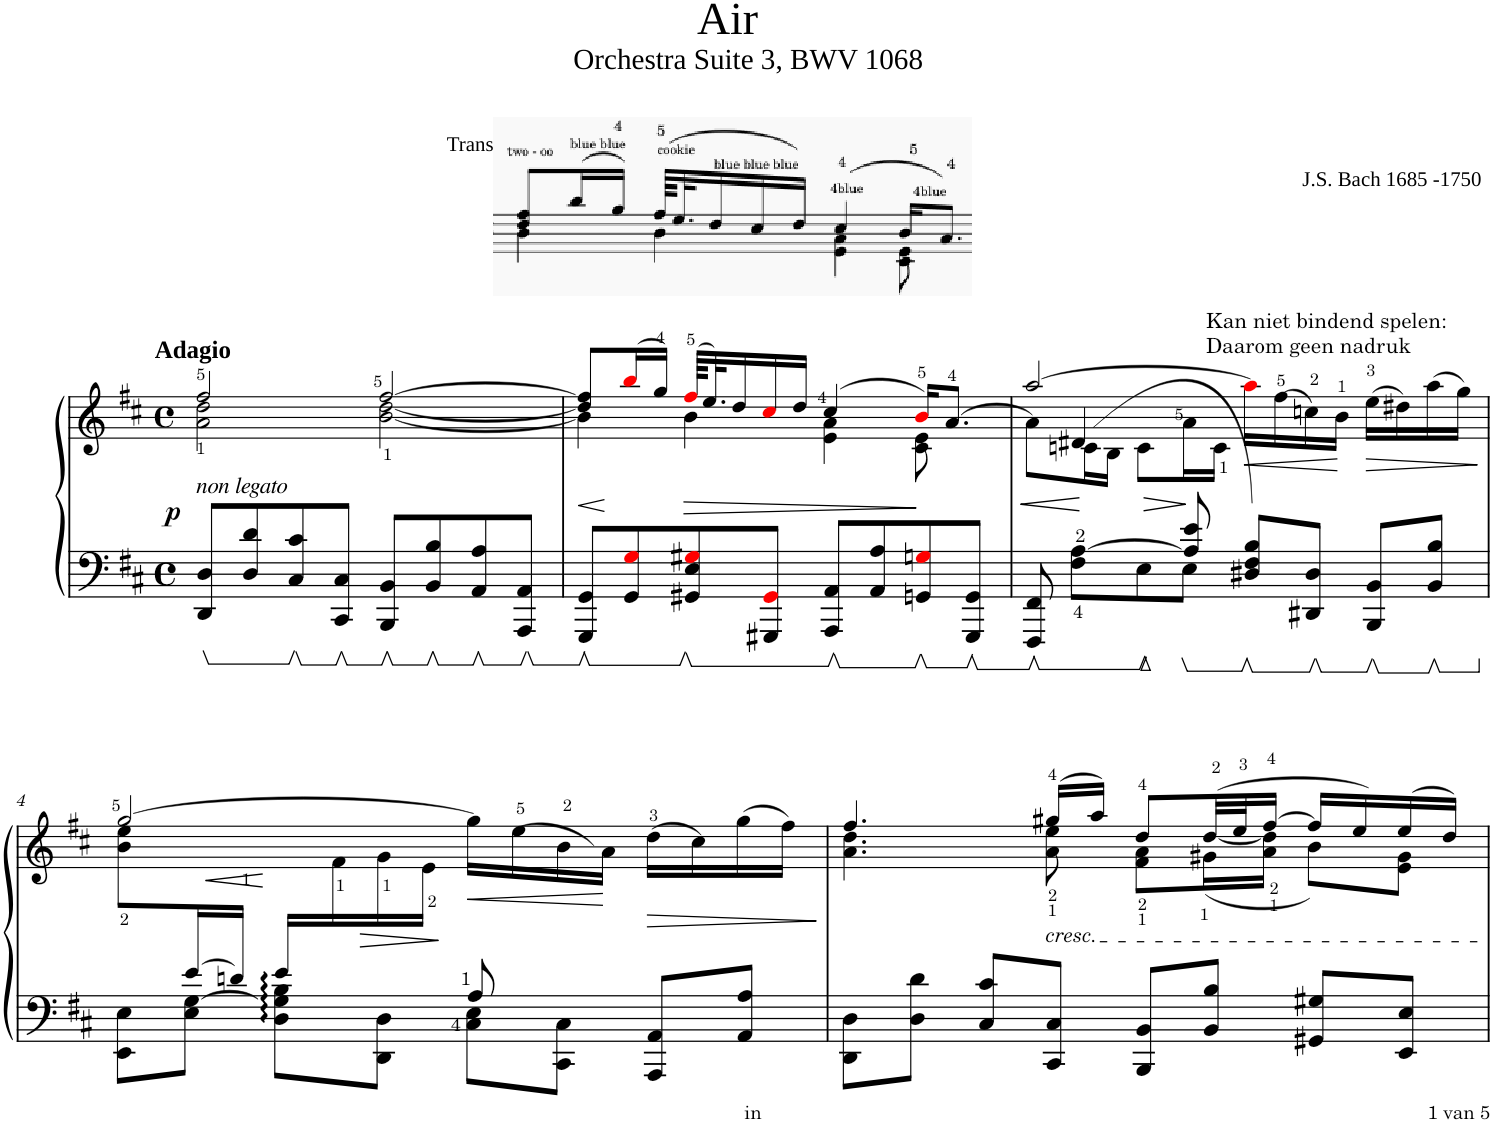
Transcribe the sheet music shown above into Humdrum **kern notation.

**kern	**kern	**dynam
*part1	*part1	*part1
*staff2	*staff1	*staff1/2
*I"Piano	*	*
*I'Pno.	*	*
*stria5	*	*
*clefF4	*clefG2	*
*k[f#c#]	*k[f#c#]	*
*M4/4	*M4/4	*
*met(c)	*met(c)	*
=1	=1	=1
*	*^	*
!	!LO:TX:a:B:t=Adagio	!	!
!LO:TX:a:i:t=non legato	!	!	!
!	!	!	!LO:DY:a=2
8DD/ 8D/L	2a\ 2dd\	2ff#/	p
8D/ 8d/	.	.	.
8C#/ 8c#/	.	.	.
8CC#/ 8C#/J	.	.	.
8BBB/ 8BB/L	[<2b\ [<2dd\	[>2ff#/	.
8BB/ 8B/	.	.	.
8AA/ 8A/	.	.	.
8AAA/ 8AA/J	.	.	.
=2	=2	=2	=2
!	!	!	!LO:HP:b
8GGG/ 8GG/L	8dd/] 8ff#/]L	4b\]	<
8GG/ 8Gi/	(16bbi/L	.	[
.	16gg/JJ)	.	.
!	!	!	!LO:HP:b
8GG#X/ 8E/ 8G#Xi/	(64ff#i/KLLL	4b\	>
.	32.ee/L)	.	.
.	16dd/	.	.
8GGG#X/ 8GG#i/J	16cc#i/	.	.
.	16dd/JJ	.	.
8AAA/ 8AA/L	(4cc#/	4e\ 4a\	.
8AA/ 8A/	.	.	.
8GGn/ 8Gni/	16bi/KL)	8c#\ 8e\	]
.	[8.a/J	.	.
8GGG#/ 8GG/J	.	8ryy	.
=3	=3	=3	=3
*^	*	*^	*
8FFF#/ 8FF#/	8ryy	[2aa/	8a\L]	8ryy	.
8F#\L	[>4A\	.	(16cn\L	4d#X/	.
.	.	.	16B\JJ	.	.
8E\	.	.	8c\L	.	.
8E\J	8A/] 8e/	.	16a\L	2ryy	.
.	.	.	16c\JJ	.	.
!	!	!LO:TX:a:t=Kan niet bindend spelen&colon;	!	!	!
!	!	!LO:TX:a:t=Daarom geen nadruk	!	!	!
!	!	!	!	!	!LO:HP:b
8D#X/ 8F#/ 8B/L)	2ryy	16aai\LL]	4ryy	.	<
.	.	(16ff#\	.	.	.
8DD#X/ 8D#/J	.	16ccn\)	.	.	.
.	.	16b\JJ	.	.	.
!	!	!	!	!	!LO:HP:n=1:b
8BBB/ 8BB/L	.	16ryy	(>16ee\LL	.	[ >
.	.	16ryy	16dd#X\)	.	.
8BB/ 8B/J	.	16ryy	(>16aa\	8ryy	.
.	.	16ryy	16gg\JJ)	.	.
*v	*v	*	*	*	*
*	*v	*v	*v	*
.	.	]
!!LO:LB:g=z
=4	=4	=4
*^	*^	*
*	*^	*	*	*
8ryy	8EE\ 8E\L	2ryy	[2gg/	8b\ 8ee\L	.
16e/L	8E\ [8G\J	.	.	8.ryy	.
16dn/JJ	.	.	.	.	.
16e/LL	8D\ 8G\] 8B\L	.	.	.	.
2ryy	.	.	.	16f#\	.
.	8DD\ 8D\J	.	.	16g\	.
.	.	.	.	16e\JJ	.
!	!	!	!	!	!LO:HP:b
.	8C#\ 8E\L	8A/	16gg\LL]	2ryy	<
.	.	.	(16ee\	.	.
.	8CC#\ 8C#\J	4.ryy	16b\)	.	.
.	.	.	16a\JJ	.	[
!	!	!	!	!	!LO:HP:b
.	8AAA/ 8AA/L	.	(16dd\LL	.	>
8.ryy	.	.	16cc#\)	.	.
.	8AA/ 8A/J	.	(16gg\	.	.
.	.	.	16ff#\JJ)	.	.
*v	*v	*v	*	*	*
*	*v	*v	*
.	.	]
=5	=5	=5
*	*^	*
8DD\ 8D\L	4.ff#/	4.a\ 4.dd\	.
8D\ 8d\J	.	.	.
8C#/ 8c#/L	.	.	.
!	!LO:TX:b:i:t=cresc.	!	!
8CC#/ 8C#/J	(16gg#X/LL	8a\ 8ee\	.
.	16aa/JJ)	.	.
8BBB/ 8BB/L	8dd/L	8f#\ 8a\L	.
8BB/ 8B/J	([<32dd/LL	(16g#X\L	.
.	32ee/J)	.	.
.	[16ff#/JJ	16a\ 16dd\]JJ)	.
8GG#X/ 8G#X/L	16ff#/LL]	8b\L	.
.	16ee/	.	.
8EE/ 8E/J	(16ee/	8e\ 8g#\J	.
.	16dd/JJ)	.	.
*	*v	*v	*
=	=	=
*-	*-	*-
